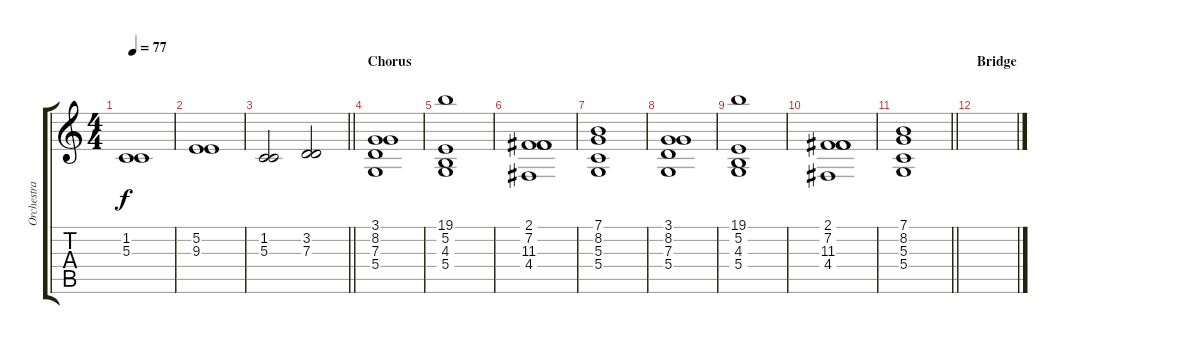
\track ("Orchestra" "Orchestra") {instrument stringensemble2}
\staff {score tabs}
\tuning (E4 B3 G3 D3 A2 E2) {hide}
\ts (4 4)
\tempo 77
\clef g2
\ks c
(1.2 5.3).1{dy f} |
(5.2 9.3).1 |
\barLineRight lightlight
(1.2 5.3).2 (3.2 7.3).2 |
\section ("" "Chorus")
(3.1 8.2 7.3 5.4).1 |
(19.1 5.2 4.3 5.4).1 |
(2.1 7.2 11.3 4.4).1 |
(7.1 8.2 5.3 5.4).1 |
(3.1 8.2 7.3 5.4).1 |
(19.1 5.2 4.3 5.4).1 |
(2.1 7.2 11.3 4.4).1 |
\barLineRight lightlight
(7.1 8.2 5.3 5.4).1 |
\section ("" "Bridge")
